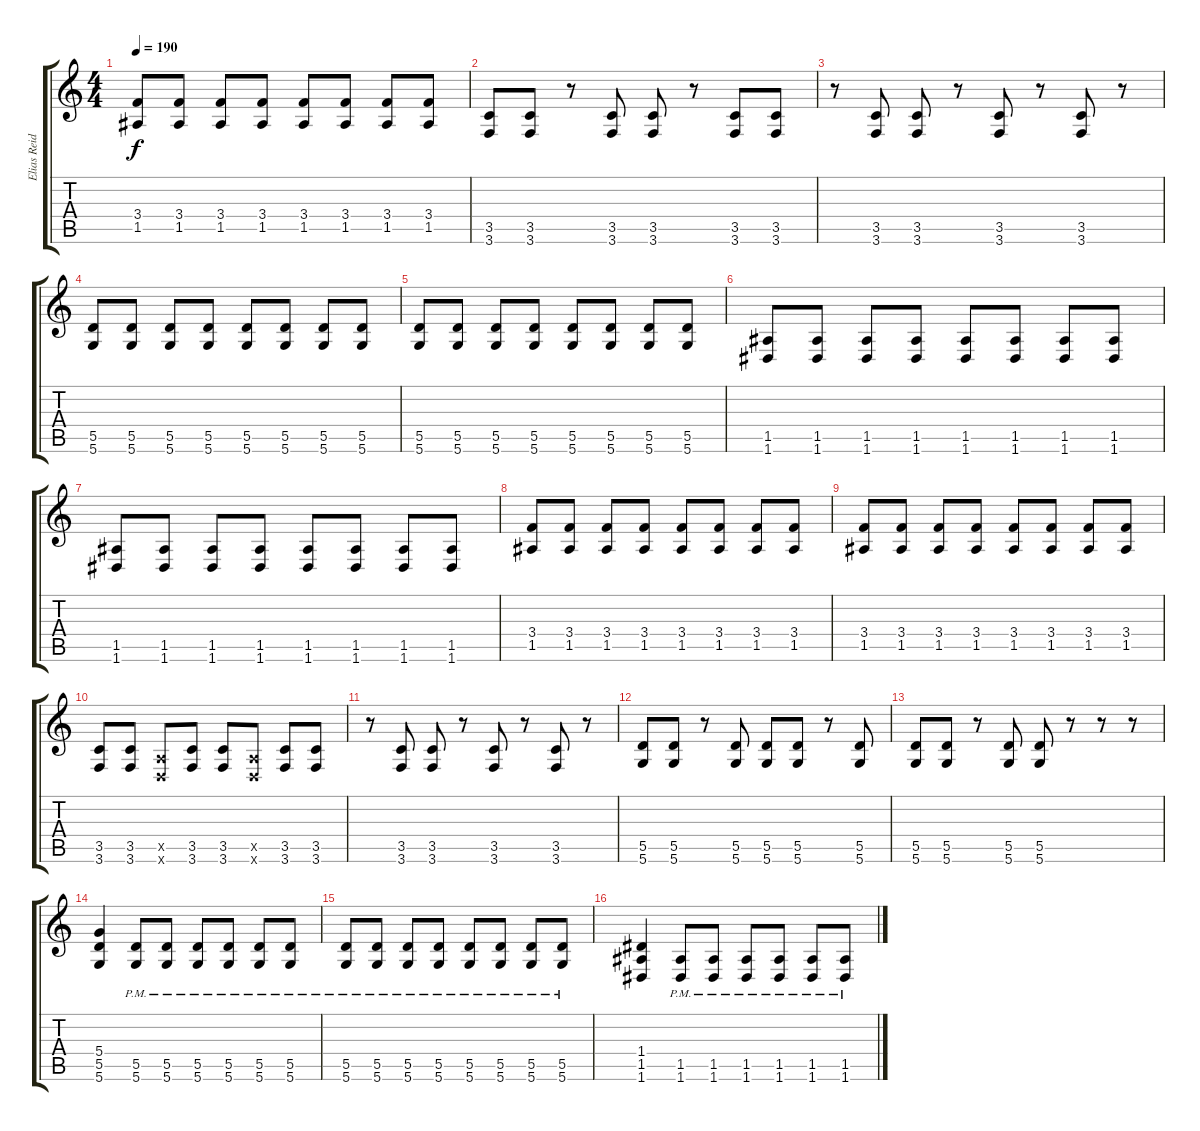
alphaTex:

\track ("Elias Reidy" "Elias Reid") {instrument distortionguitar}
\staff {score tabs}
\tuning (E4 B3 G3 D3 A2 D2) {hide}
\ts (4 4)
\tempo 190
\clef g2
\ks c
(3.4 1.5).8{dy f} (3.4 1.5).8 (3.4 1.5).8 (3.4 1.5).8 (3.4 1.5).8 (3.4 1.5).8 (3.4 1.5).8 (3.4 1.5).8 |
(3.5 3.6).8 (3.5 3.6).8 r.8 (3.5 3.6).8 (3.5 3.6).8 r.8 (3.5 3.6).8 (3.5 3.6).8 |
r.8 (3.5 3.6).8 (3.5 3.6).8 r.8 (3.5 3.6).8 r.8 (3.5 3.6).8 r.8 |
(5.5 5.6).8 (5.5 5.6).8 (5.5 5.6).8 (5.5 5.6).8 (5.5 5.6).8 (5.5 5.6).8 (5.5 5.6).8 (5.5 5.6).8 |
(5.5 5.6).8 (5.5 5.6).8 (5.5 5.6).8 (5.5 5.6).8 (5.5 5.6).8 (5.5 5.6).8 (5.5 5.6).8 (5.5 5.6).8 |
(1.5 1.6).8 (1.5 1.6).8 (1.5 1.6).8 (1.5 1.6).8 (1.5 1.6).8 (1.5 1.6).8 (1.5 1.6).8 (1.5 1.6).8 |
(1.5 1.6).8 (1.5 1.6).8 (1.5 1.6).8 (1.5 1.6).8 (1.5 1.6).8 (1.5 1.6).8 (1.5 1.6).8 (1.5 1.6).8 |
(3.4 1.5).8 (3.4 1.5).8 (3.4 1.5).8 (3.4 1.5).8 (3.4 1.5).8 (3.4 1.5).8 (3.4 1.5).8 (3.4 1.5).8 |
(3.4 1.5).8 (3.4 1.5).8 (3.4 1.5).8 (3.4 1.5).8 (3.4 1.5).8 (3.4 1.5).8 (3.4 1.5).8 (3.4 1.5).8 |
(3.5 3.6).8 (3.5 3.6).8 (0.5{x} 0.6{x}).8 (3.5 3.6).8 (3.5 3.6).8 (0.5{x} 0.6{x}).8 (3.5 3.6).8 (3.5 3.6).8 |
r.8 (3.5 3.6).8 (3.5 3.6).8 r.8 (3.5 3.6).8 r.8 (3.5 3.6).8 r.8 |
(5.5 5.6).8 (5.5 5.6).8 r.8 (5.5 5.6).8 (5.5 5.6).8 (5.5 5.6).8 r.8 (5.5 5.6).8 |
(5.5 5.6).8 (5.5 5.6).8 r.8 (5.5 5.6).8 (5.5 5.6).8 r.8 r.8 r.8 |
(5.4 5.5 5.6).4 (5.5{pm} 5.6{pm}).8 (5.5{pm} 5.6{pm}).8 (5.5{pm} 5.6{pm}).8 (5.5{pm} 5.6{pm}).8 (5.5{pm} 5.6{pm}).8 (5.5{pm} 5.6{pm}).8 |
(5.5{pm} 5.6{pm}).8 (5.5{pm} 5.6{pm}).8 (5.5{pm} 5.6{pm}).8 (5.5{pm} 5.6{pm}).8 (5.5{pm} 5.6{pm}).8 (5.5{pm} 5.6{pm}).8 (5.5{pm} 5.6{pm}).8 (5.5{pm} 5.6{pm}).8 |
(1.4 1.5 1.6).4 (1.5{pm} 1.6{pm}).8 (1.5{pm} 1.6{pm}).8 (1.5{pm} 1.6{pm}).8 (1.5{pm} 1.6{pm}).8 (1.5{pm} 1.6{pm}).8 (1.5{pm} 1.6{pm}).8
